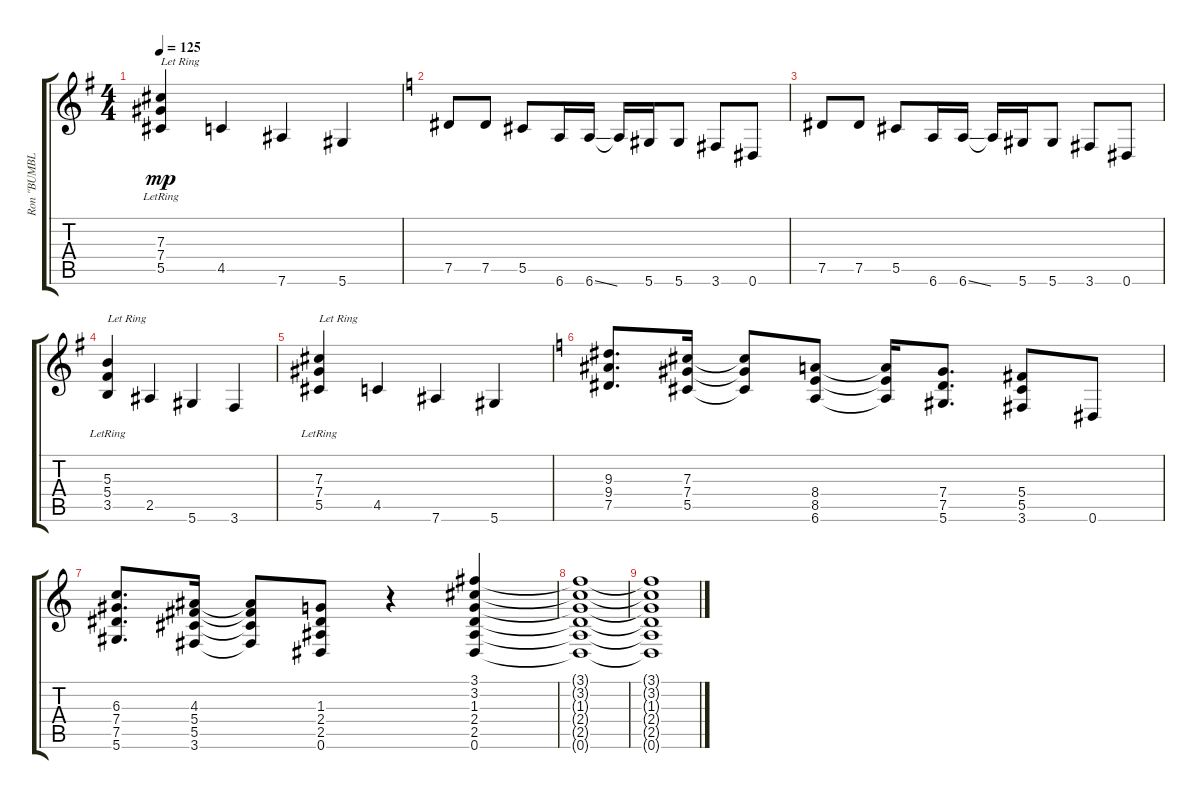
\track ("Ron \"BUMBLEFOOT\" Thal" "Ron \"BUMBL") {instrument overdrivenguitar}
\staff {score tabs}
\tuning (Eb4 Bb3 Gb3 Db3 Ab2 Eb2) {hide}
\ts (4 4)
\tempo 125
\clef g2
\ks g
(7.3{lr} 7.4{lr} 5.5{lr}).4{txt "Let Ring" dy mp} 4.5.4 7.6.4 5.6.4 |
\ks c
7.5.8 7.5.8 5.5.8 6.6.16 6.6{ss}.16 6.6{t}.16 5.6.16 5.6.8 3.6.8 0.6.8 |
7.5.8 7.5.8 5.5.8 6.6.16 6.6{ss}.16 6.6{t}.16 5.6.16 5.6.8 3.6.8 0.6.8 |
\ks g
(5.3{lr} 5.4{lr} 3.5{lr}).4{txt "Let Ring"} 2.5.4 5.6.4 3.6.4 |
(7.3{lr} 7.4{lr} 5.5{lr}).4{txt "Let Ring"} 4.5.4 7.6.4 5.6.4 |
\ks c
(9.3 9.4 7.5).8{d} (7.3 7.4 5.5).16 (7.3{t} 7.4{t} 5.5{t}).8 (8.4 8.5 6.6).8 (8.4{t} 8.5{t} 6.6{t}).16 (7.4 7.5 5.6).8{d} (5.4 5.5 3.6).8 0.6.8 |
(6.3 7.4 7.5 5.6).8{d} (4.3 5.4 5.5 3.6).16 (4.3{t} 5.4{t} 5.5{t} 3.6{t}).8 (1.3 2.4 2.5 0.6).8 r.4 (3.1 3.2 1.3 2.4 2.5 0.6).4 |
(3.1{t} 3.2{t} 1.3{t} 2.4{t} 2.5{t} 0.6{t}).1{volume 6 balance 8} |
(3.1{t} 3.2{t} 1.3{t} 2.4{t} 2.5{t} 0.6{t}).1
